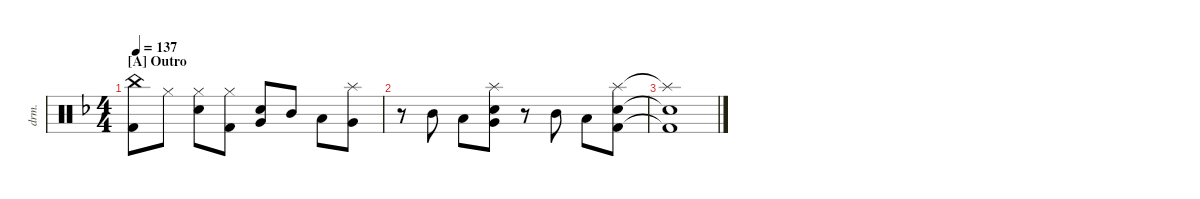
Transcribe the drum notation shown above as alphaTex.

\defaultSystemsLayout 4
\hideDynamics
\bracketExtendMode nobrackets
\track ("Drumkit" "drm.") {defaultSystemsLayout 4 instrument percussion}
\staff {score}
\articulation defaults
\ts (4 4)
\section ("A" "Outro")
\tempo 137
\clef neutral
\ks f
("Kick (hit) 2"{acc forcenatural} "China (hit)"{acc forcenatural}).8{dy mf beam Down} "Hi-Hat (closed)"{acc forcenatural}.8{beam Down} ("Hi-Hat (closed)"{acc forcenatural} "Snare (hit) 2"{acc forcenatural}).8{beam Down} ("Hi-Hat (closed)"{acc forcenatural} "Kick (hit) 2"{acc forcenatural}).8{beam Down} ("Snare (hit) 2"{acc forcenatural} "Very Low Tom (hit)"{acc forcenatural}).8{beam Up} "Mid Tom (hit)"{acc forcenatural}.8{beam Up} "Low Tom (hit)"{acc forcenatural}.8{beam Down} ("Splash (hit)"{acc forcenatural} "Very Low Tom (hit)"{acc forcenatural}).8{beam Down} |
r.8{beam Down} "Mid Tom (hit)"{acc forcenatural}.8{beam Down} "Low Tom (hit)"{acc forcenatural}.8{beam Down} ("Snare (hit) 2"{acc forcenatural} "Very Low Tom (hit)"{acc forcenatural} "Splash (hit)"{acc forcenatural}).8{beam Down} r.8{beam Down} "Mid Tom (hit)"{acc forcenatural}.8{beam Down} "Low Tom (hit)"{acc forcenatural}.8{beam Down} ("Splash (hit)"{acc forcenatural} "Kick (hit) 2"{acc forcenatural} "Snare (hit) 2"{acc forcenatural}).8{beam Down} |
("Splash (hit)"{t acc forcenatural} "Kick (hit) 2"{t acc forcenatural} "Snare (hit) 2"{t acc forcenatural}).1{beam Down}
